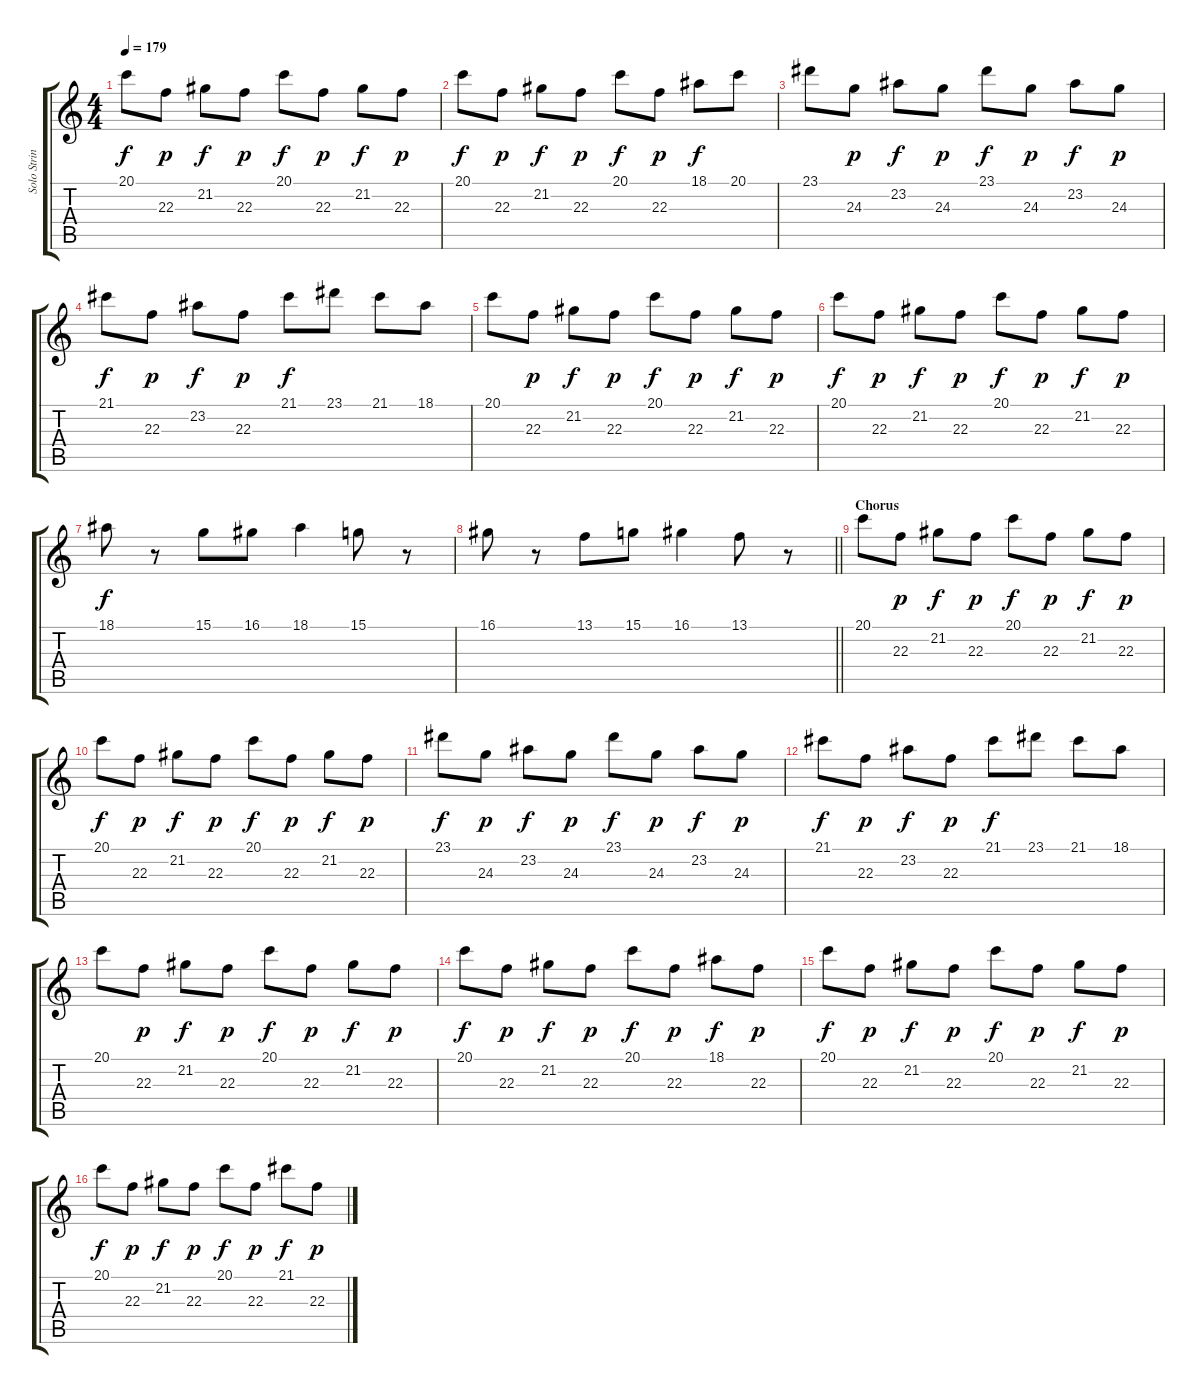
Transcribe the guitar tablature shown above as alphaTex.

\track ("Solo Strings" "Solo Strin") {instrument stringensemble1}
\staff {score tabs}
\tuning (E4 B3 G3 D3 A2 E2) {hide}
\ts (4 4)
\tempo 179
\clef g2
\ks c
20.1.8{dy f} 22.3.8{dy p} 21.2.8{dy f} 22.3.8{dy p} 20.1.8{dy f} 22.3.8{dy p} 21.2.8{dy f} 22.3.8{dy p} |
20.1.8{dy f} 22.3.8{dy p} 21.2.8{dy f} 22.3.8{dy p} 20.1.8{dy f} 22.3.8{dy p} 18.1.8{dy f} 20.1.8 |
23.1.8 24.3.8{dy p} 23.2.8{dy f} 24.3.8{dy p} 23.1.8{dy f} 24.3.8{dy p} 23.2.8{dy f} 24.3.8{dy p} |
21.1.8{dy f} 22.3.8{dy p} 23.2.8{dy f} 22.3.8{dy p} 21.1.8{dy f} 23.1.8 21.1.8 18.1.8 |
20.1.8 22.3.8{dy p} 21.2.8{dy f} 22.3.8{dy p} 20.1.8{dy f} 22.3.8{dy p} 21.2.8{dy f} 22.3.8{dy p} |
20.1.8{dy f} 22.3.8{dy p} 21.2.8{dy f} 22.3.8{dy p} 20.1.8{dy f} 22.3.8{dy p} 21.2.8{dy f} 22.3.8{dy p} |
18.1.8{dy f} r.8 15.1.8 16.1.8 18.1.4 15.1.8 r.8 |
\barLineRight lightlight
16.1.8 r.8 13.1.8 15.1.8 16.1.4 13.1.8 r.8 |
\section ("" "Chorus")
20.1.8 22.3.8{dy p} 21.2.8{dy f} 22.3.8{dy p} 20.1.8{dy f} 22.3.8{dy p} 21.2.8{dy f} 22.3.8{dy p} |
20.1.8{dy f} 22.3.8{dy p} 21.2.8{dy f} 22.3.8{dy p} 20.1.8{dy f} 22.3.8{dy p} 21.2.8{dy f} 22.3.8{dy p} |
23.1.8{dy f} 24.3.8{dy p} 23.2.8{dy f} 24.3.8{dy p} 23.1.8{dy f} 24.3.8{dy p} 23.2.8{dy f} 24.3.8{dy p} |
21.1.8{dy f} 22.3.8{dy p} 23.2.8{dy f} 22.3.8{dy p} 21.1.8{dy f} 23.1.8 21.1.8 18.1.8 |
20.1.8 22.3.8{dy p} 21.2.8{dy f} 22.3.8{dy p} 20.1.8{dy f} 22.3.8{dy p} 21.2.8{dy f} 22.3.8{dy p} |
20.1.8{dy f} 22.3.8{dy p} 21.2.8{dy f} 22.3.8{dy p} 20.1.8{dy f} 22.3.8{dy p} 18.1.8{dy f} 22.3.8{dy p} |
20.1.8{dy f} 22.3.8{dy p} 21.2.8{dy f} 22.3.8{dy p} 20.1.8{dy f} 22.3.8{dy p} 21.2.8{dy f} 22.3.8{dy p} |
20.1.8{dy f} 22.3.8{dy p} 21.2.8{dy f} 22.3.8{dy p} 20.1.8{dy f} 22.3.8{dy p} 21.1.8{dy f} 22.3.8{dy p}
